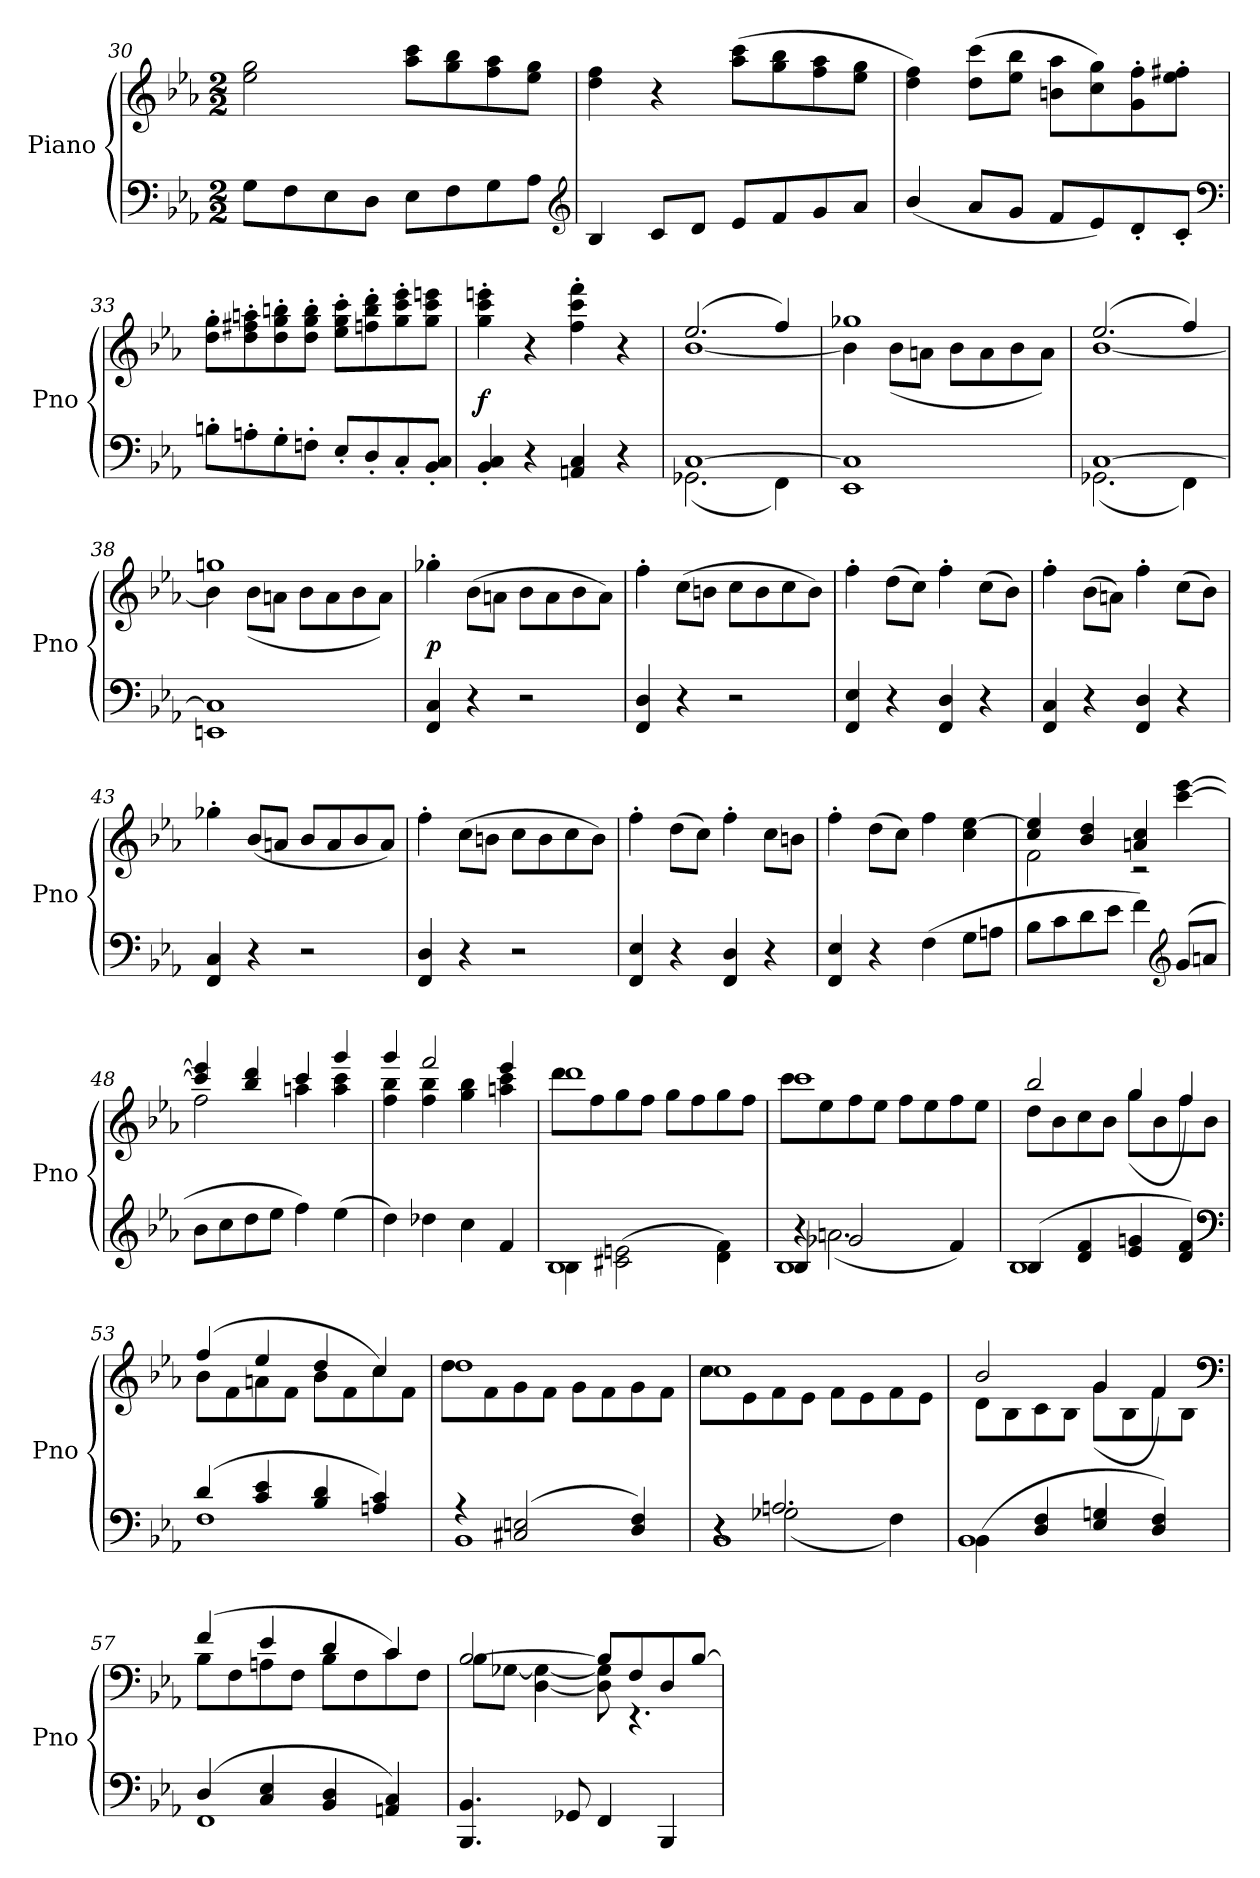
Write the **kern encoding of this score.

**kern	**kern	**dynam
*part1	*part1	*part1
*staff2	*staff1	*staff1/2
*I"Piano	*	*
*I'Pno	*	*
*clefF4	*clefG2	*
*k[b-e-a-]	*k[b-e-a-]	*
*E-:	*E-:	*
*M2/2	*M2/2	*
=30	=30	=30
8G\L	2ee-\ 2gg\	.
8F\	.	.
8E-\	.	.
8D\J	.	.
8E-\L	8aa-\ 8ccc\L	.
8F\	8gg\ 8bb-\	.
8G\	8ff\ 8aa-\	.
8A-\J	8ee-\ 8gg\J	.
*clefG2	*	*
=31	=31	=31
4B-/	4dd\ 4ff\	.
8c/L	4r	.
8d/J	.	.
8e-/L	(8aa-\ 8ccc\L	.
8f/	8gg\ 8bb-\	.
8g/	8ff\ 8aa-\	.
8a-/J	8ee-\ 8gg\J	.
=32	=32	=32
(4b-/	4dd\ 4ff\)	.
8a-/L	(8dd\ 8ccc\L	.
8g/J	8ee-\ 8bb-\J	.
8f/L	8bn\ 8aa-\L	.
8e-/)	8cc\ 8gg\)	.
8d'/	8g'\ 8ff'\	.
8c'/J	8ee-'\ 8ff#X'\J	.
*clefF4	*	*
=33	=33	=33
8Bn'\L	8dd'\ 8gg'\L	.
8An'\	8dd'\ 8ff#X'\ 8aan'\	.
8G'\	8dd'\ 8gg'\ 8bbn'\	.
8Fn'\J	8dd'\ 8gg'\ 8bb'\J	.
8E-'/L	8ee-'\ 8gg'\ 8ccc'\L	.
8D'/	8ffn'\ 8bb'\ 8ddd'\	.
8C'/	8gg'\ 8ccc'\ 8eee-'\	.
8BB-'/ 8C'/J	8gg\ 8ccc\ 8eeen\J	.
=34	=34	=34
4BB-'/ 4C'/	4gg'\ 4ccc'\ 4eeen'\	f
4r	4r	.
4AAn/ 4C/	4ff'\ 4ccc'\ 4fff'\	.
4r	4r	.
=35	=35	=35
*^	*^	*
[1C	(2.GG-X\	(2.ee-/	[1b-	.
.	4FF\)	4ff/)	.	.
*v	*v	*	*	*
=36	=36	=36	=36
1EE- 1C]	1gg-X	4b-\]	.
.	.	(8b-\L	.
.	.	8an\J	.
.	.	8b-\L	.
.	.	8a\	.
.	.	8b-\	.
.	.	8a\J)	.
=37	=37	=37	=37
*^	*	*	*
[1C	(2.GG-X\	(2.ee-/	[1b-	.
.	4FF\)	4ff/)	.	.
*v	*v	*	*	*
=38	=38	=38	=38
1EEn 1C]	1ggn	4b-\]	.
.	.	(8b-\L	.
.	.	8an\J	.
.	.	8b-\L	.
.	.	8a\	.
.	.	8b-\	.
.	.	8a\J)	.
*	*v	*v	*
=39	=39	=39
4FF/ 4C/	4gg-X'\	p
4r	(8b-\L	.
.	8an\J	.
2r	8b-\L	.
.	8a\	.
.	8b-\	.
.	8a\J)	.
=40	=40	=40
4FF/ 4D/	4ff'\	.
4r	(8cc\L	.
.	8bn\J	.
2r	8cc\L	.
.	8b\	.
.	8cc\	.
.	8b\J)	.
=41	=41	=41
4FF/ 4E-/	4ff'\	.
4r	(8dd\L	.
.	8cc\J)	.
4FF/ 4D/	4ff'\	.
4r	(8cc\L	.
.	8b-\J)	.
=42	=42	=42
4FF/ 4C/	4ff'\	.
4r	(8b-\L	.
.	8an\J)	.
4FF/ 4D/	4ff'\	.
4r	(8cc\L	.
.	8b-\J)	.
=43	=43	=43
4FF/ 4C/	4gg-X'\	.
4r	(8b-/L	.
.	8an/J	.
2r	8b-/L	.
.	8a/	.
.	8b-/	.
.	8a/J)	.
=44	=44	=44
4FF/ 4D/	4ff'\	.
4r	(8cc\L	.
.	8bn\J	.
2r	8cc\L	.
.	8b\	.
.	8cc\	.
.	8b\J)	.
=45	=45	=45
4FF/ 4E-/	4ff'\	.
4r	(8dd\L	.
.	8cc\J)	.
4FF/ 4D/	4ff'\	.
4r	8cc\L	.
.	8bn\J	.
=46	=46	=46
4FF/ 4E-/	4ff'\	.
4r	(8dd\L	.
.	8cc\J)	.
(4F\	4ff\	.
8G\L	4cc\ [4ee-\	.
8An\J	.	.
=47	=47	=47
*	*^	*
8B-\L	4cc/ 4ee-]/	2f\	.
8c\	.	.	.
8d\	4b-/ 4dd/	.	.
8e-\J	.	.	.
4f\)	4an/ 4cc/	2r	.
*clefG2	*	*	*
(8g/L	[4ccc\ [4eee-\	.	.
8an/J	.	.	.
=48	=48	=48	=48
8b-\L	4ccc]/ 4eee-]/	2ff\	.
8cc\	.	.	.
8dd\	4bb-/ 4ddd/	.	.
8ee-\J	.	.	.
4ff\)	4ccc/	4aan\	.
(4ee-\	4ggg/	4aa\ 4ccc\	.
=49	=49	=49	=49
4dd\)	4ggg/	4ff\ 4bb-\	.
4dd-X\	2fff/	4ff\ 4bb-\	.
4cc\	.	4gg\ 4bb-\	.
4f/	4eee-/	4aan\ 4ccc\	.
=50	=50	=50	=50
*^	*	*	*
4B-\	1B-	1ddd	8ddd\L	.
.	.	.	8ff\	.
(2c#X\ 2en\	.	.	8gg\	.
.	.	.	8ff\J	.
.	.	.	8gg\L	.
.	.	.	8ff\	.
4d\ 4f\)	.	.	8gg\	.
.	.	.	8ff\J	.
=51	=51	=51	=51	=51
*	*^	*	*	*
4r	4B-/	1B-	1ccc	8ccc\L	.
.	.	.	.	8ee-\	.
2g-X/	(2.an\	.	.	8ff\	.
.	.	.	.	8ee-\J	.
.	.	.	.	8ff\L	.
.	.	.	.	8ee-\	.
4f/)	.	.	.	8ff\	.
.	.	.	.	8ee-\J	.
*	*v	*v	*	*	*
=52	=52	=52	=52	=52
(4B-/	1B-	2bb-/	8dd\L	.
.	.	.	8b-\	.
4d/ 4f/	.	.	8cc\	.
.	.	.	8b-\J	.
4e-/ 4gn/	.	4gg/	(8gg\L	.
.	.	.	8b-\	.
4d/ 4f/)	.	4ff/)	8ff\	.
.	.	.	8b-\J	.
*clefF4	*	*	*	*
=53	=53	=53	=53	=53
(4d/	1F	(4ff/	8b-\L	.
.	.	.	8f\	.
4c/ 4e-/	.	4ee-/	8an\	.
.	.	.	8f\J	.
4B-/ 4d/	.	4dd/	8b-\L	.
.	.	.	8f\	.
4An/ 4c/)	.	4cc/	8cc\)	.
.	.	.	8f\J	.
=54	=54	=54	=54	=54
4r	1BB-	1dd	8dd\L	.
.	.	.	8f\	.
(2C#X/ 2En/	.	.	8g\	.
.	.	.	8f\J	.
.	.	.	8g\L	.
.	.	.	8f\	.
4D/ 4F/)	.	.	8g\	.
.	.	.	8f\J	.
=55	=55	=55	=55	=55
*	*^	*	*	*
4r	4r	1BB-	1cc	8cc\L	.
.	.	.	.	8e-\	.
2.An/	(2G-X\	.	.	8f\	.
.	.	.	.	8e-\J	.
.	.	.	.	8f\L	.
.	.	.	.	8e-\	.
.	4F\)	.	.	8f\	.
.	.	.	.	8e-\J	.
*	*v	*v	*	*	*
=56	=56	=56	=56	=56
(4BB-\	1BB-	2b-/	8d\L	.
.	.	.	8B-\	.
4D/ 4F/	.	.	8c\	.
.	.	.	8B-\J	.
4E-/ 4Gn/	.	4g/	(8g\L	.
.	.	.	8B-\	.
4D/ 4F/)	.	4f/)	8f\	.
.	.	.	8B-\J	.
*	*	*clefF4	*	*
=57	=57	=57	=57	=57
(4D/	1FF	(4f/	8B-\L	.
.	.	.	8F\	.
4C/ 4E-/	.	4e-/	8An\	.
.	.	.	8F\J	.
4BB-/ 4D/	.	4d/	8B-\L	.
.	.	.	8F\	.
4AAn/ 4C/)	.	4c/	8c\)	.
.	.	.	8F\J	.
*v	*v	*	*	*
=58	=58	=58	=58
4.BBB-/ 4.BB-/	[2B-/	8B-\L	.
.	.	[8G-X\J	.
.	.	[4D\ 4G-_\	.
8GG-X/	.	.	.
4FF/	8B-/L]	8D]\ 8G-]\	.
.	8F/	4.r	.
4BBB-/	8D/	.	.
.	[8B-/J	.	.
*	*v	*v	*
=	=	=
*-	*-	*-
